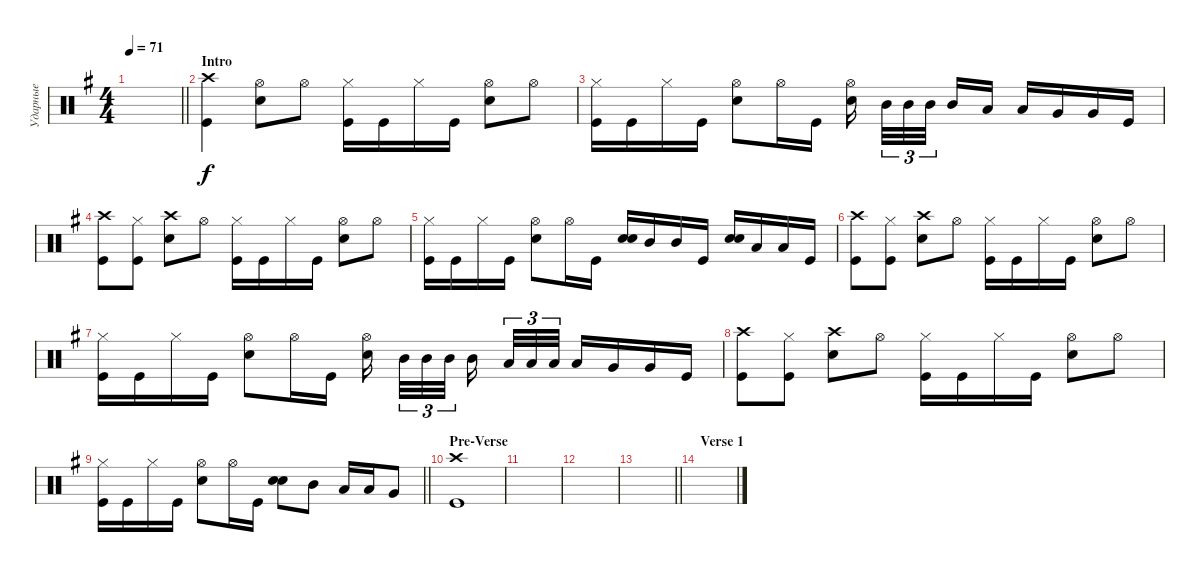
\track ("Ударные" "Ударные") {instrument percussion}
\staff {score}
\articulation defaults
\ts (4 4)
\tempo 71
\clef neutral
\barLineRight lightlight
\ks eminor
|
\section ("" "Intro")
("Kick (hit)" "Crash high (hit)").4 ("Snare (hit) 2" "Hi-Hat (open)").8 "Hi-Hat (open)".8 ("Kick (hit)" "Hi-Hat (closed)").16 "Kick (hit)".16 "Hi-Hat (closed)".16 "Kick (hit)".16 ("Snare (hit) 2" "Hi-Hat (open)").8 "Hi-Hat (open)".8 |
("Kick (hit)" "Hi-Hat (closed)").16 "Kick (hit)".16 "Hi-Hat (closed)".16 "Kick (hit)".16 ("Snare (hit) 2" "Hi-Hat (open)").8 "Hi-Hat (open)".16 "Kick (hit)".16 ("Snare (hit) 2" "Hi-Hat (open)").16{beam splitsecondary} "Mid Tom (hit)".32{tu (3 2)} "Mid Tom (hit)".32{tu (3 2)} "Mid Tom (hit)".32{tu (3 2) beam splitsecondary} "Mid Tom (hit)".16 "Low Tom (hit)".16 "Low Tom (hit)".16 "Very Low Tom (hit)".16 "Very Low Tom (hit)".16 "Kick (hit)".16 |
("Kick (hit)" "Crash high (hit)").8 ("Hi-Hat (closed)" "Kick (hit)").8 ("Snare (hit) 2" "Crash high (hit)").8 "Hi-Hat (open)".8 ("Kick (hit)" "Hi-Hat (closed)").16 "Kick (hit)".16 "Hi-Hat (closed)".16 "Kick (hit)".16 ("Snare (hit) 2" "Hi-Hat (open)").8 "Hi-Hat (open)".8 |
("Kick (hit)" "Hi-Hat (closed)").16 "Kick (hit)".16 "Hi-Hat (closed)".16 "Kick (hit)".16 ("Snare (hit) 2" "Hi-Hat (open)").8 "Hi-Hat (open)".16 "Kick (hit)".16 ("Snare (hit) 2" "Snare (hit) 2").16{bd 240} "Mid Tom (hit)".16 "Mid Tom (hit)".16 "Kick (hit)".16 ("Snare (hit) 2" "Snare (hit) 2").16{bd 240} "Low Tom (hit)".16 "Low Tom (hit)".16 "Kick (hit)".16 |
("Kick (hit)" "Crash high (hit)").8 ("Hi-Hat (closed)" "Kick (hit)").8 ("Snare (hit) 2" "Crash high (hit)").8 "Hi-Hat (open)".8 ("Kick (hit)" "Hi-Hat (closed)").16 "Kick (hit)".16 "Hi-Hat (closed)".16 "Kick (hit)".16 ("Snare (hit) 2" "Hi-Hat (open)").8 "Hi-Hat (open)".8 |
("Kick (hit)" "Hi-Hat (closed)").16 "Kick (hit)".16 "Hi-Hat (closed)".16 "Kick (hit)".16 ("Snare (hit) 2" "Hi-Hat (open)").8 "Hi-Hat (open)".16 "Kick (hit)".16 ("Snare (hit) 2" "Hi-Hat (open)").16{beam splitsecondary} "Mid Tom (hit)".32{tu (3 2)} "Mid Tom (hit)".32{tu (3 2)} "Mid Tom (hit)".32{tu (3 2) beam splitsecondary} "Mid Tom (hit)".16{beam splitsecondary} "Low Tom (hit)".32{tu (3 2)} "Low Tom (hit)".32{tu (3 2)} "Low Tom (hit)".32{tu (3 2)} "Low Tom (hit)".16 "Very Low Tom (hit)".16 "Very Low Tom (hit)".16 "Kick (hit)".16 |
("Kick (hit)" "Crash high (hit)").8 ("Hi-Hat (closed)" "Kick (hit)").8 ("Snare (hit) 2" "Crash high (hit)").8 "Hi-Hat (open)".8 ("Kick (hit)" "Hi-Hat (closed)").16 "Kick (hit)".16 "Hi-Hat (closed)".16 "Kick (hit)".16 ("Snare (hit) 2" "Hi-Hat (open)").8 "Hi-Hat (open)".8 |
\barLineRight lightlight
("Kick (hit)" "Hi-Hat (closed)").16 "Kick (hit)".16 "Hi-Hat (closed)".16 "Kick (hit)".16 ("Snare (hit) 2" "Hi-Hat (open)").8 "Hi-Hat (open)".16 "Kick (hit)".16 ("Snare (hit) 2" "Snare (hit) 2").8{bd 240} "Mid Tom (hit)".8 "Low Tom (hit)".16 "Low Tom (hit)".16 "Very Low Tom (hit)".8 |
\section ("" "Pre-Verse")
("Kick (hit)" "Crash high (hit)").1 |
|
|
\barLineRight lightlight
|
\section ("" "Verse 1")
